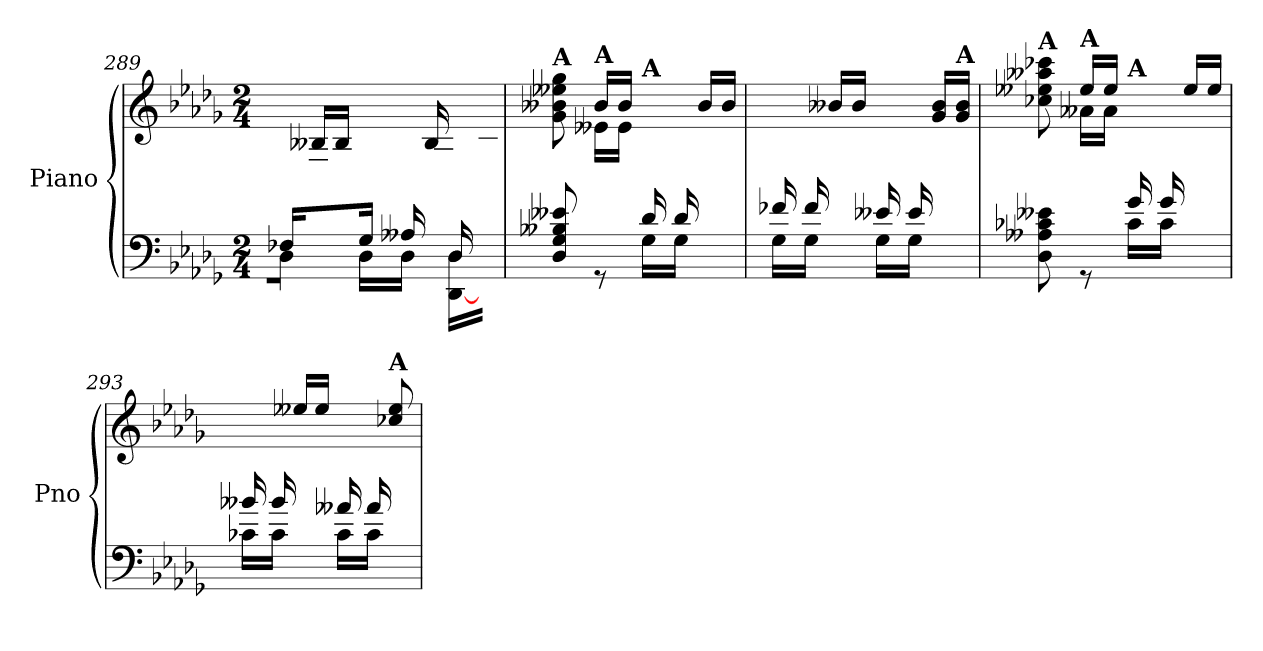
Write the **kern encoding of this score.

**kern	**kern
*part1	*part1
*staff2	*staff1
*I"Piano	*
*I'Pno	*
*clefF4	*clefG2
*k[b-e-a-d-g-]	*k[b-e-a-d-g-]
*M2/4	*M2/4
=289	=289
*^	*^
16F-X/LL	16D-\JJ	16ryy	16ryy
8ryy	8ryy	16B--X/LL	16F-X\
.	.	16B--/JJ	16G-\
16G-/JJ	16D-\LL	16ryy	8ryy
16A--X/LL	16D-\JJ	16ryy	.
16ryy	16ryy	16B--/	16A--X\JJ
16D-/LL	[16DD-\ 16D-\LL	8ryy	16ryy
16ryy	16D-\JJyy	.	16B--X\ 16b--X\JJ
!!LO:LB:g=z
=290	=290	=290	=290
*	*	*	*^
!	!	!LO:TX:a:B:t=A	!	!
8D-/ 8G-/ 8B--X/ 8e--X/	8DD-\Lyy]	8g-\ 8b--X\ 8ee--X\ 8gg-\	8ryy	4.ryy
!	!	!LO:TX:a:B:t=A	!	!
8rGG	8DD-\Jyy	16b--/LL	16e--X\LL	.
.	.	16b--/JJ	16e--\JJ	.
!	!	!LO:TX:a:B:t=A	!	!
16d-/LL	16G-\LL	8ryy	4ryy	.
16d-/	16G-\JJ	.	.	.
8ryy	8ryy	16b--/LL	.	16e--\
.	.	16b--/JJ	.	16e--\JJ
*	*	*	*v	*v
=291	=291	=291	=291
16f-X/LL	16G-\LL	8ryy	8ryy
16f-/	16G-\JJ	.	.
8ryy	8ryy	16b--X/LL	16g-\
.	.	16b--/JJ	16g-\JJ
16e--X/LL	16G-\LL	8ryy	8ryy
16e--/	16G-\JJ	.	.
8ryy	8ryy	16g-/ 16b--/LL	16d-\
!	!	!LO:TX:a:B:t=A	!
.	.	16g-/ 16b--/JJ	16d-\JJ
=292	=292	=292	=292
*	*	*	*^
!	!	!LO:TX:a:B:t=A	!	!
8D-\ 8A--X\ 8c-X\ 8e--X\	4ryy	8cc-X\ 8ee--X\ 8aa--X\ 8ccc-X\	8ryy	4.ryy
!	!	!LO:TX:a:B:t=A	!	!
8rGG	.	16ee--/LL	16a--X\LL	.
.	.	16ee--/JJ	16a--\JJ	.
!	!	!LO:TX:a:B:t=A	!	!
16g-/LL	16c-\LL	8ryy	4ryy	.
16g-/	16c-\JJ	.	.	.
8ryy	8ryy	16ee--/LL	.	16a--X\
.	.	16ee--/JJ	.	16a--\JJ
*	*	*	*v	*v
=293	=293	=293	=293
16b--X/LL	16c-X\LL	8ryy	8ryy
16b--/	16c-\JJ	.	.
8ryy	8ryy	16ee--X/LL	16cc-X\
.	.	16ee--/JJ	16cc-\JJ
16a--X/LL	16c-\LL	8ryy	8ryy
16a--/J	16c-\JJ	.	.
!	!	!LO:TX:a:B:t=A	!
8ryy	8ryy	8cc-X/ 8ee--/	8g-\J
*v	*v	*	*
*	*v	*v
=	=
*-	*-
